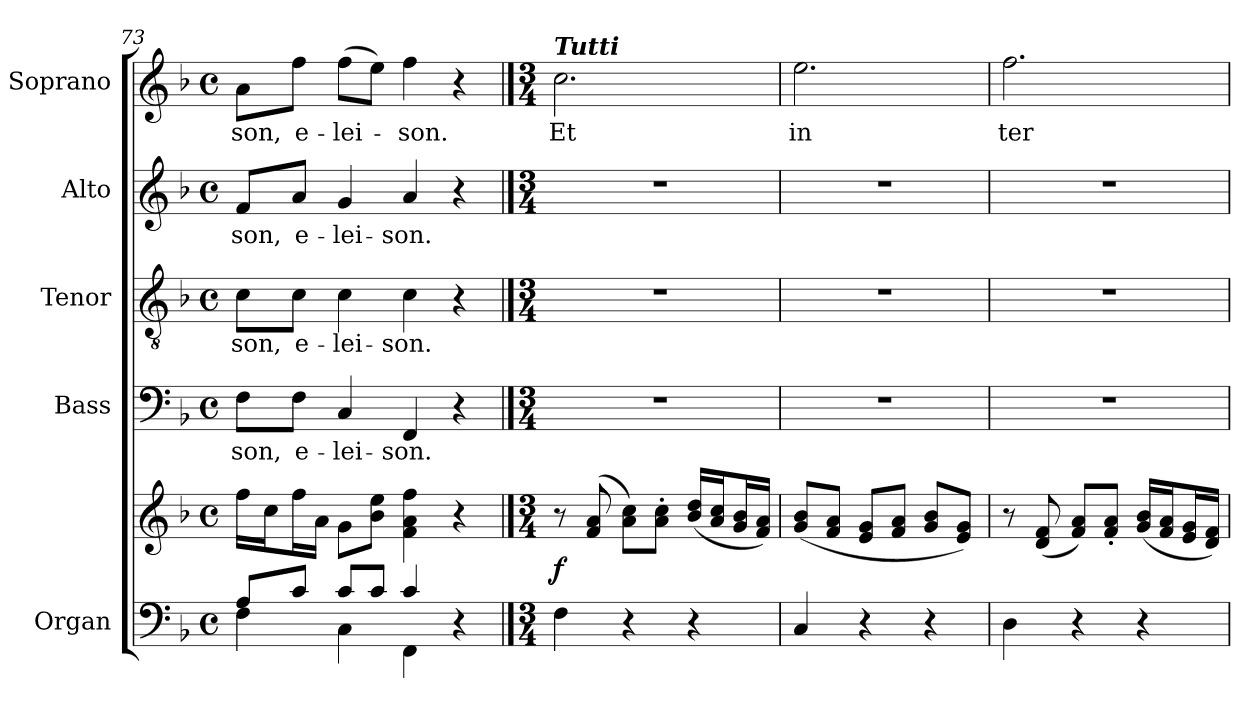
**kern	**kern	**dynam	**kern	**text	**kern	**text	**kern	**text	**kern	**text
*part5	*part5	*part5	*part4	*part4	*part3	*part3	*part2	*part2	*part1	*part1
*staff6	*staff5	*staff5/6	*staff4	*staff4	*staff3	*staff3	*staff2	*staff2	*staff1	*staff1
*I"Organ	*	*	*I"Bass	*	*I"Tenor	*	*I"Alto	*	*I"Soprano	*
*I'Org.	*	*	*I'B.	*	*I'T.	*	*I'A.	*	*I'S.	*
*clefF4	*clefG2	*	*clefF4	*	*clefGv2	*	*clefG2	*	*clefG2	*
*	*	*	*	*	*ITrd7c12	*	*	*	*	*
*k[b-]	*k[b-]	*	*k[b-]	*	*k[b-]	*	*k[b-]	*	*k[b-]	*
*F:	*F:	*	*F:	*	*F:	*	*F:	*	*F:	*
*M4/4	*M4/4	*	*M4/4	*	*M4/4	*	*M4/4	*	*M4/4	*
*met(c)	*met(c)	*	*met(c)	*	*met(c)	*	*met(c)	*	*met(c)	*
=73	=73	=73	=73	=73	=73	=73	=73	=73	=73	=73
*^	*	*	*	*	*	*	*	*	*	*
!	!	!	!	!	!LO:LY:b:color=#000000	!	!	!	!	!	!
!	!	!	!	!	!	!	!LO:LY:b:color=#000000	!	!	!	!
!	!	!	!	!	!	!	!	!	!LO:LY:b:color=#000000	!	!
!	!	!	!	!	!	!	!	!	!	!	!LO:LY:b:color=#000000
8Ai/L	4Fi\	16ffi\LL	.	8Fi\L	-son,	8Ci\L	-son,	8fi/L	-son,	8ai\L	-son,
.	.	16cci\J	.	.	.	.	.	.	.	.	.
!	!	!	!	!	!LO:LY:b:color=#000000	!	!	!	!	!	!
!	!	!	!	!	!	!	!LO:LY:b:color=#000000	!	!	!	!
!	!	!	!	!	!	!	!	!	!LO:LY:b:color=#000000	!	!
!	!	!	!	!	!	!	!	!	!	!	!LO:LY:b:color=#000000
8ci/J	.	16ffi\L	.	8Fi\J	e-	8Ci\J	e-	8ai/J	e-	8ffi\J	e-
.	.	16ai\JJ	.	.	.	.	.	.	.	.	.
!	!	!	!	!	!LO:LY:b:color=#000000	!	!	!	!	!	!
!	!	!	!	!	!	!	!LO:LY:b:color=#000000	!	!	!	!
!	!	!	!	!	!	!	!	!	!LO:LY:b:color=#000000	!	!
!	!	!	!	!	!	!	!	!	!	!	!LO:LY:b:color=#000000
8ci/L	4Ci\	8gi\L	.	4Ci/	-lei-	4Ci\	-lei-	4gi/	-lei-	(8ffi\L	-lei-
8ci/J	.	8b-i\ 8eei\J	.	.	.	.	.	.	.	8eei\J)	.
!	!	!	!	!	!LO:LY:b:color=#000000	!	!	!	!	!	!
!	!	!	!	!	!	!	!LO:LY:b:color=#000000	!	!	!	!
!	!	!	!	!	!	!	!	!	!LO:LY:b:color=#000000	!	!
!	!	!	!	!	!	!	!	!	!	!	!LO:LY:b:color=#000000
4ci/	4FFi\	4fi\ 4ai 4ffi	.	4FFi/	-son.	4Ci\	-son.	4ai/	-son.	4ffi\	-son.
4r	4ryy	4r	.	4r	.	4r	.	4r	.	4r	.
*v	*v	*	*	*	*	*	*	*	*	*	*
!!LO:PB:g=z
==74	==74	==74	==74	==74	==74	==74	==74	==74	==74	==74
*M3/4	*M3/4	*	*M3/4	*	*M3/4	*	*M3/4	*	*M3/4	*
*^	*	*	*	*	*	*	*	*	*	*
!	!	!	!	!LO:N:vis=1	!	!LO:N:vis=1	!	!LO:N:vis=1	!	!	!
*v	*v	*	*	*	*	*	*	*	*	*	*
*	*MM120	*	*	*	*	*	*	*	*MM120	*
*^	*	*	*	*	*	*	*	*	*	*
!	!	!	!	!	!	!	!	!	!	!LO:TX:a:Bi:t=Tutti	!
!	!	!	!	!	!	!	!	!	!	!	!LO:LY:b:color=#000000
*v	*v	*	*	*	*	*	*	*	*	*	*
4Fi\	8r	f	2.r	.	2.r	.	2.r	.	2.cci\	Et
.	(8fi/ 8ai	.	.	.	.	.	.	.	.	.
4r	8ai\ 8cci\L)	.	.	.	.	.	.	.	.	.
.	8ai'\ 8cci'\J	.	.	.	.	.	.	.	.	.
4r	(16b-i/ 16ddi/LL	.	.	.	.	.	.	.	.	.
.	16ai/ 16cci/J	.	.	.	.	.	.	.	.	.
.	16gi/ 16b-i/L	.	.	.	.	.	.	.	.	.
.	16fi/ 16ai/JJ)	.	.	.	.	.	.	.	.	.
=75	=75	=75	=75	=75	=75	=75	=75	=75	=75	=75
!	!	!	!LO:N:vis=1	!	!LO:N:vis=1	!	!LO:N:vis=1	!	!	!
!	!	!	!	!	!	!	!	!	!	!LO:LY:b:color=#000000
4Ci/	(8gi/ 8b-i/L	.	2.r	.	2.r	.	2.r	.	2.eei\	in
.	8fi/ 8ai/J	.	.	.	.	.	.	.	.	.
4r	8ei/ 8gi/L	.	.	.	.	.	.	.	.	.
.	8fi/ 8ai/J	.	.	.	.	.	.	.	.	.
4r	8gi/ 8b-i/L	.	.	.	.	.	.	.	.	.
.	8ei/ 8gi/J)	.	.	.	.	.	.	.	.	.
=76	=76	=76	=76	=76	=76	=76	=76	=76	=76	=76
!	!	!	!LO:N:vis=1	!	!LO:N:vis=1	!	!LO:N:vis=1	!	!	!
!	!	!	!	!	!	!	!	!	!	!LO:LY:b:color=#000000
4Di\	8r	.	2.r	.	2.r	.	2.r	.	2.ffi\	ter-
.	(8di/ 8fi	.	.	.	.	.	.	.	.	.
4r	8fi/ 8ai/L)	.	.	.	.	.	.	.	.	.
.	8fi'/ 8ai'/J	.	.	.	.	.	.	.	.	.
4r	(16gi/ 16b-i/LL	.	.	.	.	.	.	.	.	.
.	16fi/ 16ai/J	.	.	.	.	.	.	.	.	.
.	16ei/ 16gi/L	.	.	.	.	.	.	.	.	.
.	16di/ 16fi/JJ)	.	.	.	.	.	.	.	.	.
=	=	=	=	=	=	=	=	=	=	=
*-	*-	*-	*-	*-	*-	*-	*-	*-	*-	*-
